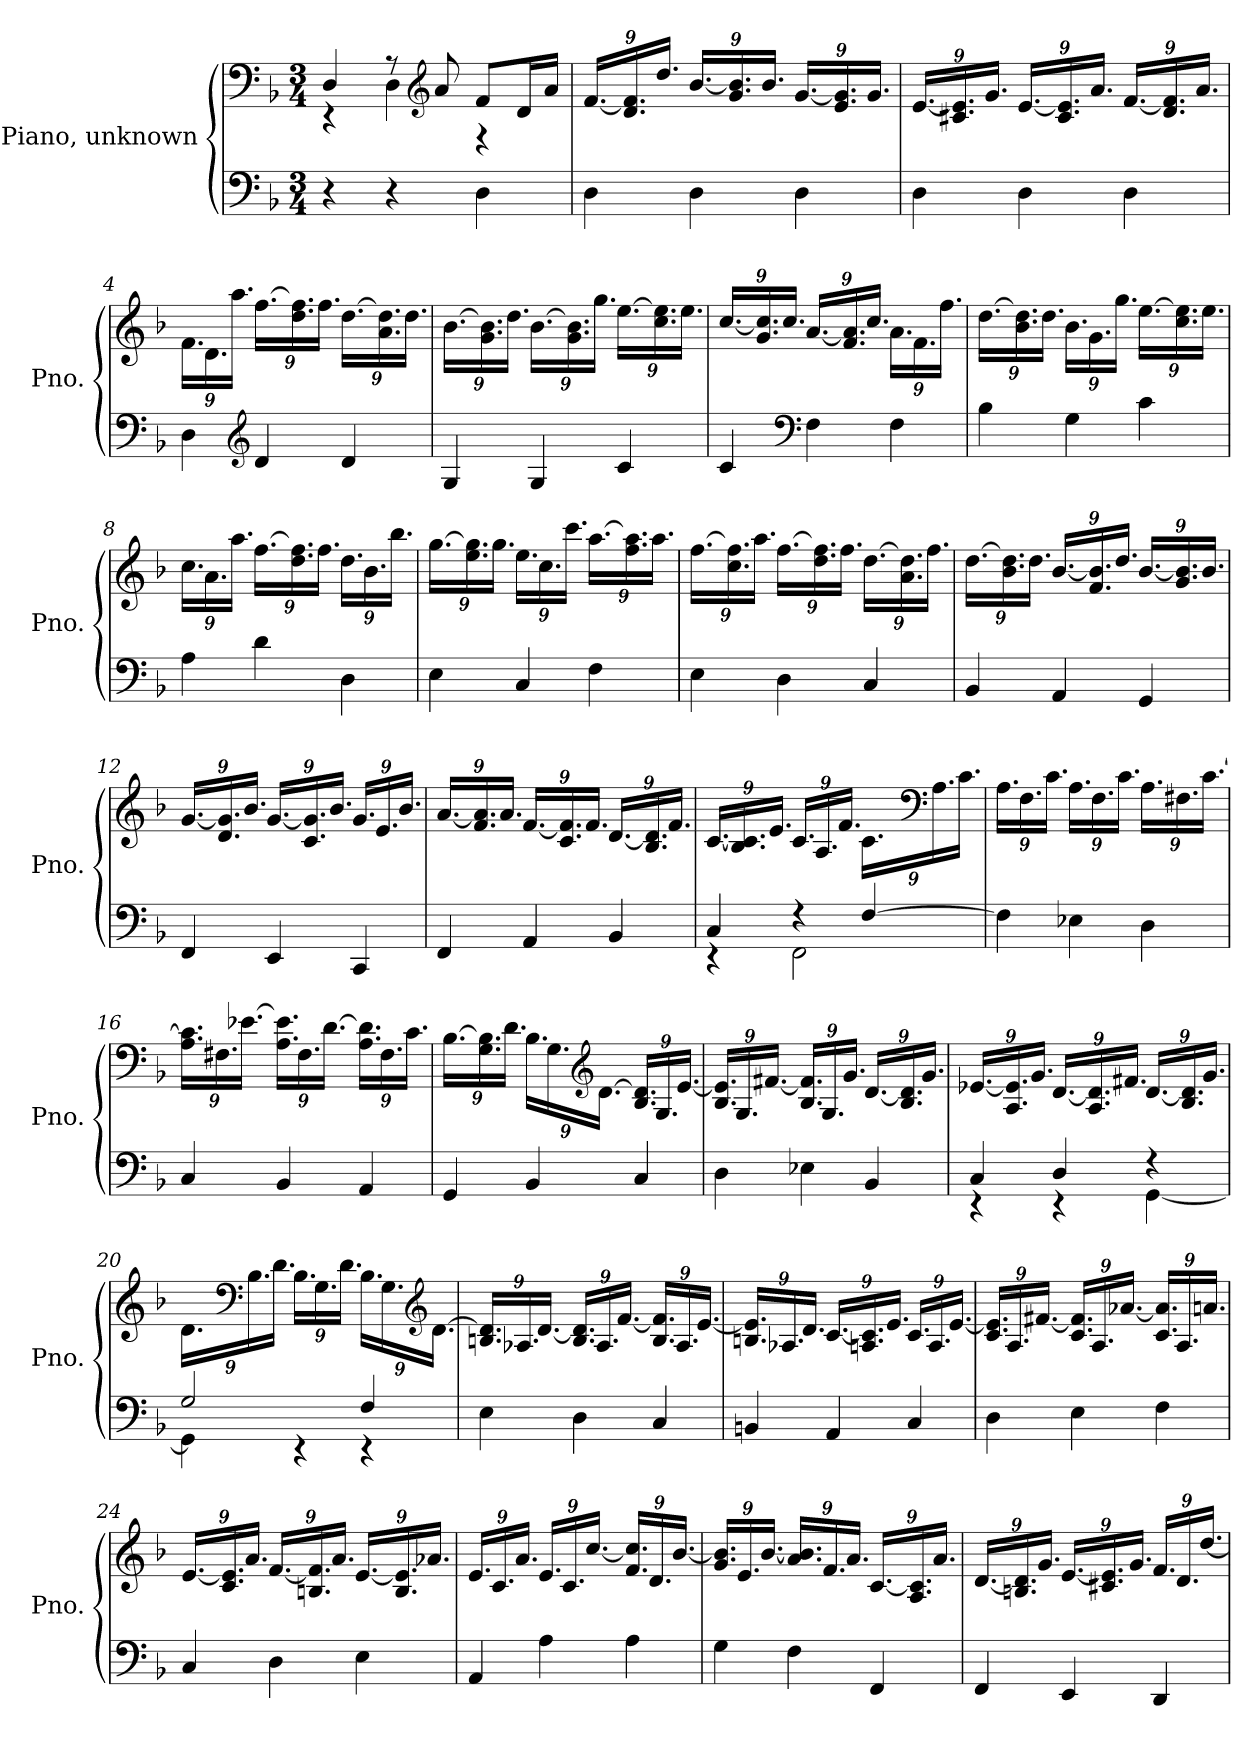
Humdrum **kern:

**kern	**kern
*part1	*part1
*staff2	*staff1
*I"Piano, unknown	*
*I'Pno.	*
*clefF4	*clefF4
*k[b-]	*k[b-]
*M3/4	*M3/4
*MM133	*MM133
=1	=1
*	*^
4r	4D/	4r
4r	8r	4D\
*	*clefG2	*
.	8a/	.
4D\	8f/L	4r
.	16d/L	.
.	16a/JJ	.
*	*v	*v
=2	=2
*	*Xbrackettup
4D\	[18.f/LL
.	18.d/ 18.f/]
.	18.dd/JJ
4D\	[18.b-/LL
.	18.g/ 18.b-/]
.	18.b-/JJ
4D\	[18.g/LL
.	18.e/ 18.g/]
.	18.g/JJ
=3	=3
4D\	[18.e/LL
.	18.c#X/ 18.e/]
.	18.g/JJ
4D\	[18.e/LL
.	18.c#/ 18.e/]
.	18.a/JJ
4D\	[18.f/LL
.	18.d/ 18.f/]
.	18.a/JJ
!!LO:LB:g=z
=4	=4
4D\	18.f\LL
.	18.d\
.	18.aa\JJ
*clefG2	*
4d/	[18.ff\LL
.	18.dd\ 18.ff\]
.	18.ff\JJ
4d/	[18.dd\LL
.	18.a\ 18.dd\]
.	18.dd\JJ
=5	=5
4G/	[18.b-\LL
.	18.g\ 18.b-\]
.	18.dd\JJ
4G/	[18.b-\LL
.	18.g\ 18.b-\]
.	18.gg\JJ
4c/	[18.ee\LL
.	18.cc\ 18.ee\]
.	18.ee\JJ
=6	=6
4c/	[18.cc/LL
.	18.g/ 18.cc/]
.	18.cc/JJ
*clefF4	*
4F\	[18.a/LL
.	18.f/ 18.a/]
.	18.cc/JJ
4F\	18.a\LL
.	18.f\
.	18.ff\JJ
!!LO:LB:g=z
=7	=7
4B-\	[18.dd\LL
.	18.b-\ 18.dd\]
.	18.dd\JJ
4G\	18.b-\LL
.	18.g\
.	18.gg\JJ
4c\	[18.ee\LL
.	18.cc\ 18.ee\]
.	18.ee\JJ
=8	=8
4A\	18.cc\LL
.	18.a\
.	18.aa\JJ
4d\	[18.ff\LL
.	18.dd\ 18.ff\]
.	18.ff\JJ
4D\	18.dd\LL
.	18.b-\
.	18.bb-\JJ
=9	=9
4E\	[18.gg\LL
.	18.ee\ 18.gg\]
.	18.gg\JJ
4C/	18.ee\LL
.	18.cc\
.	18.ccc\JJ
4F\	[18.aa\LL
.	18.ff\ 18.aa\]
.	18.aa\JJ
!!LO:LB:g=z
=10	=10
4E\	[18.ff\LL
.	18.cc\ 18.ff\]
.	18.aa\JJ
4D\	[18.ff\LL
.	18.dd\ 18.ff\]
.	18.ff\JJ
4C/	[18.dd\LL
.	18.a\ 18.dd\]
.	18.ff\JJ
=11	=11
4BB-/	[18.dd\LL
.	18.b-\ 18.dd\]
.	18.dd\JJ
4AA/	[18.b-/LL
.	18.f/ 18.b-/]
.	18.dd/JJ
4GG/	[18.b-/LL
.	18.g/ 18.b-/]
.	18.b-/JJ
=12	=12
4FF/	[18.g/LL
.	18.d/ 18.g/]
.	18.b-/JJ
4EE/	[18.g/LL
.	18.c/ 18.g/]
.	18.b-/JJ
4CC/	18.g/LL
.	18.e/
.	18.b-/JJ
!!LO:LB:g=z
=13	=13
4FF/	[18.a/LL
.	18.f/ 18.a/]
.	18.a/JJ
4AA/	[18.f/LL
.	18.c/ 18.f/]
.	18.f/JJ
4BB-/	[18.d/LL
.	18.B-/ 18.d/]
.	18.f/JJ
=14	=14
*^	*
4C/	4r	[18.c/LL
.	.	18.B-/ 18.c/]
.	.	18.e/JJ
4r	2FF\	18.c/LL
.	.	18.A/
.	.	18.f/JJ
[4F/	.	18.c\LL
*	*	*clefF4
.	.	18.A\
.	.	18.c\JJ
*v	*v	*
=15	=15
4F\]	18.A\LL
.	18.F\
.	18.c\JJ
4E-X\	18.A\LL
.	18.F\
.	18.c\JJ
4D\	18.A\LL
.	18.F#X\
.	[18.c\JJ
!!LO:LB:g=z
=16	=16
4C/	18.A\ 18.c\]LL
.	18.F#X\
.	[18.e-X\JJ
4BB-/	18.A\ 18.e-\]LL
.	18.F#\
.	[18.d\JJ
4AA/	18.A\ 18.d\]LL
.	18.F#\
.	18.c\JJ
=17	=17
4GG/	[18.B-\LL
.	18.G\ 18.B-\]
.	18.d\JJ
4BB-/	18.B-\LL
.	18.G\
*	*clefG2
.	[18.d\JJ
4C/	18.B-/ 18.d/]LL
.	18.G/
.	[18.e/JJ
!!LO:PB:g=z
=18	=18
4D\	18.B-/ 18.e/]LL
.	18.G/
.	[18.f#X/JJ
4E-X\	18.B-/ 18.f#/]LL
.	18.G/
.	18.g/JJ
4BB-/	[18.d/LL
.	18.B-/ 18.d/]
.	18.g/JJ
=19	=19
*^	*
4C/	4r	[18.e-X/LL
.	.	18.A/ 18.e-/]
.	.	18.g/JJ
4D/	4r	[18.d/LL
.	.	18.A/ 18.d/]
.	.	18.f#X/JJ
4r	[4GG\	[18.d/LL
.	.	18.B-/ 18.d/]
.	.	18.g/JJ
!!LO:LB:g=z
=20	=20	=20
2G/	4GG\]	18.d\LL
*	*	*clefF4
.	.	18.B-\
.	.	18.d\JJ
.	4r	18.B-\LL
.	.	18.G\
.	.	18.d\JJ
4F/	4r	18.B-\LL
.	.	18.G\
*	*	*clefG2
.	.	[18.d\JJ
*v	*v	*
=21	=21
4E\	18.Bn/ 18.d/]LL
.	18.A-X/
.	[18.d/JJ
4D\	18.B/ 18.d/]LL
.	18.A-/
.	[18.f/JJ
4C/	18.B/ 18.f/]LL
.	18.A-/
.	[18.e/JJ
!!LO:LB:g=z
=22	=22
4BBn/	18.Bn/ 18.e/]LL
.	18.A-X/
.	18.d/JJ
4AA/	[18.c/LL
.	18.An/ 18.c/]
.	18.e/JJ
4C/	18.c/LL
.	18.A/
.	[18.e/JJ
=23	=23
4D\	18.c/ 18.e/]LL
.	18.A/
.	[18.f#X/JJ
4E\	18.c/ 18.f#/]LL
.	18.A/
.	[18.a-X/JJ
4F\	18.c/ 18.a-/]LL
.	18.A/
.	18.an/JJ
!!LO:LB:g=z
=24	=24
4C/	[18.e/LL
.	18.c/ 18.e/]
.	18.a/JJ
4D\	[18.f/LL
.	18.Bn/ 18.f/]
.	18.a/JJ
4E\	[18.e/LL
.	18.B/ 18.e/]
.	18.a-X/JJ
=25	=25
4AA/	18.e/LL
.	18.c/
.	18.a/JJ
4A\	18.e/LL
.	18.c/
.	[18.cc/JJ
4A\	18.f/ 18.cc/]LL
.	18.d/
.	[18.b-/JJ
=26	=26
4G\	18.g/ 18.b-/]LL
.	18.e/
.	[18.b-/JJ
4F\	18.a/ 18.b-/]LL
.	18.f/
.	18.a/JJ
4FF/	[18.c/LL
.	18.A/ 18.c/]
.	18.a/JJ
!!LO:LB:g=z
=27	=27
4FF/	[18.d/LL
.	18.Bn/ 18.d/]
.	18.g/JJ
4EE/	[18.e/LL
.	18.c#X/ 18.e/]
.	18.g/JJ
4DD/	18.f/LL
.	18.d/
.	[18.dd/JJ
=	=
*-	*-
